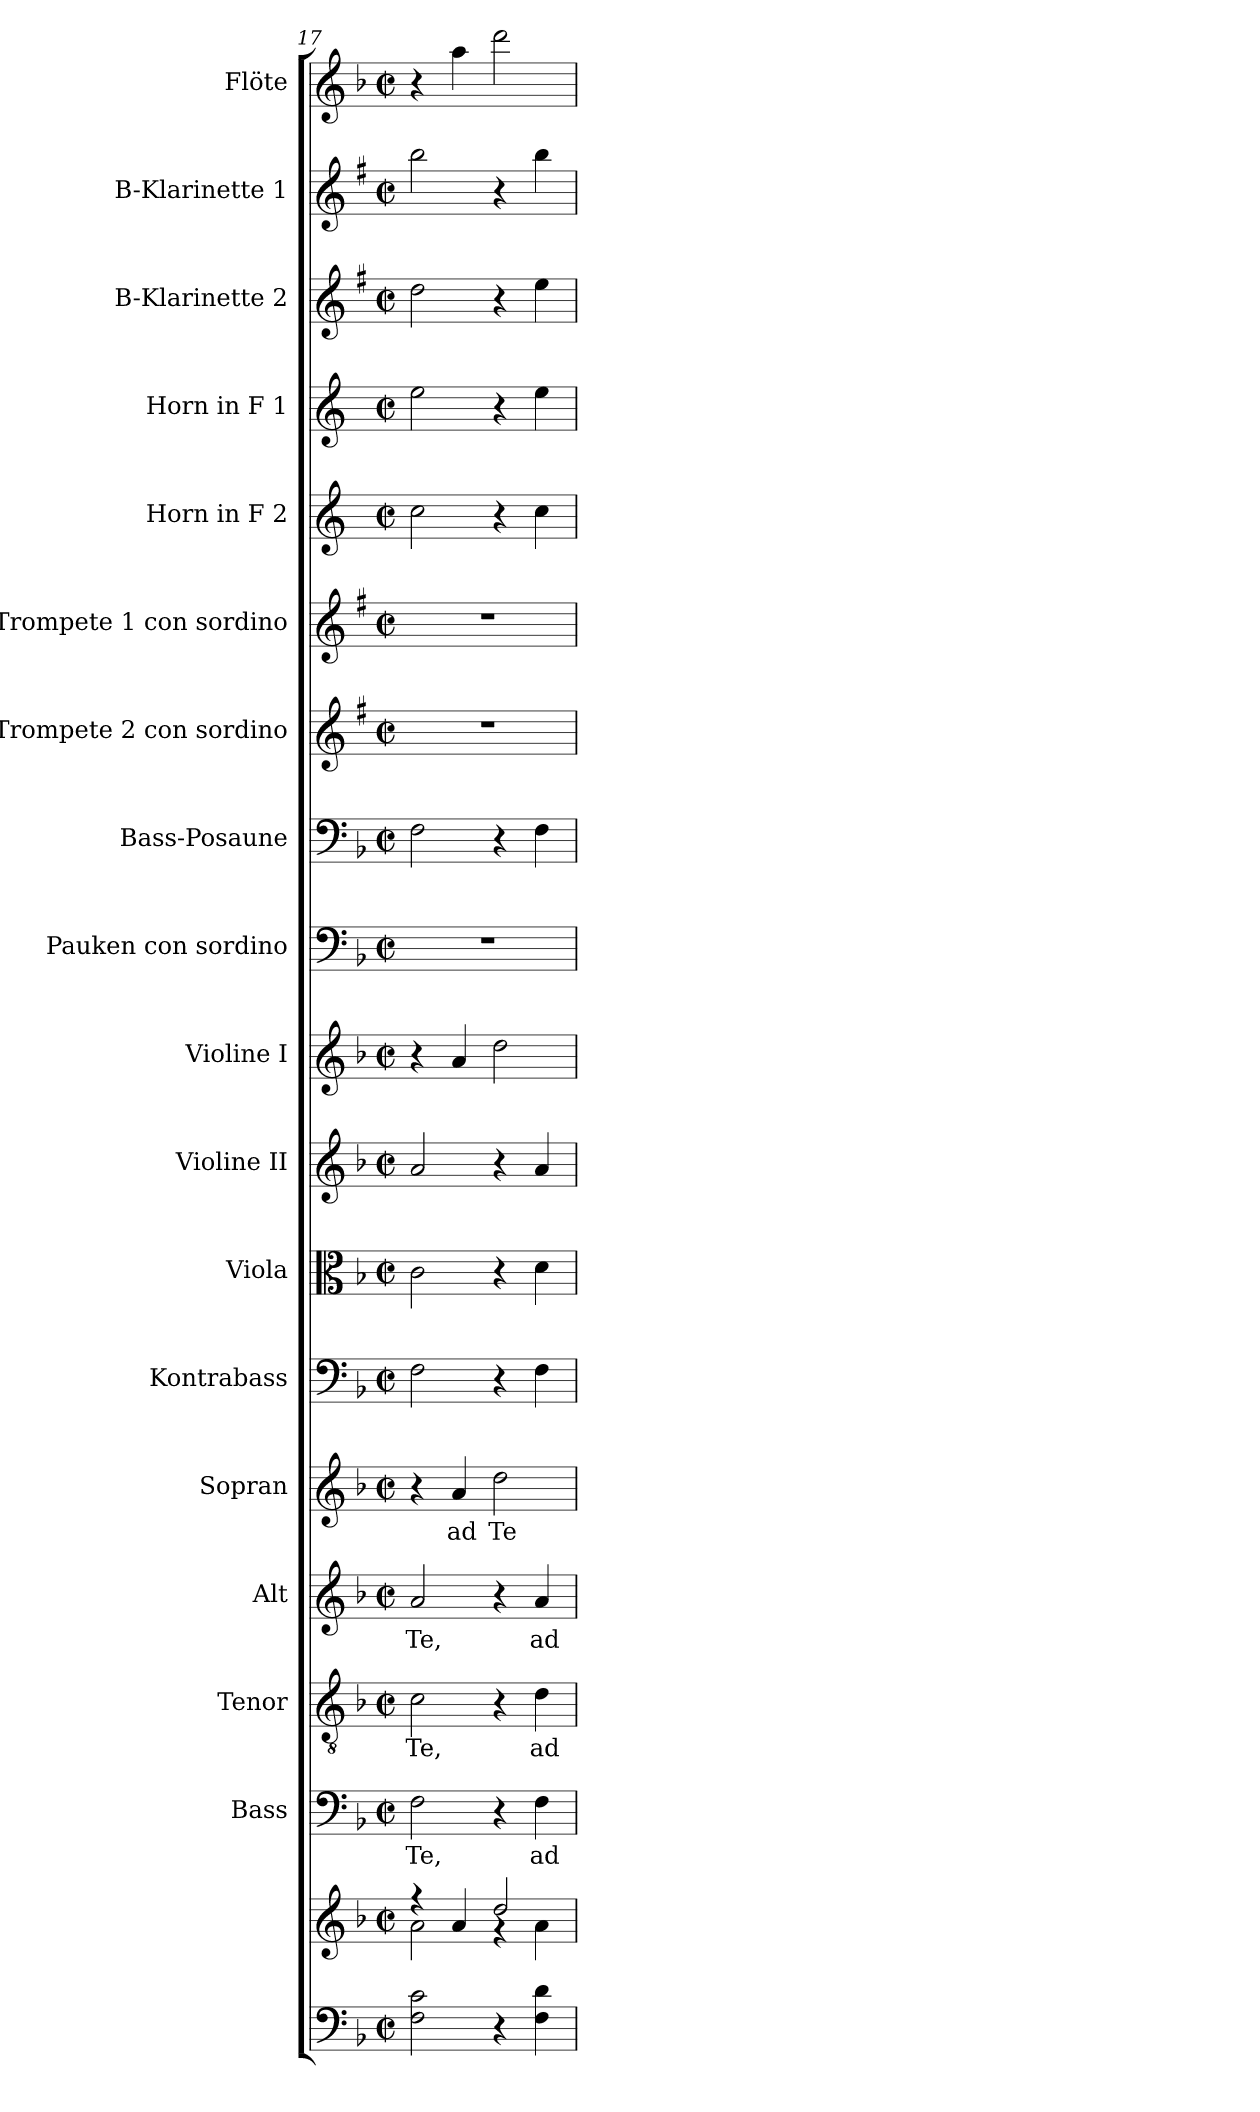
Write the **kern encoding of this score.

**kern	**kern	**kern	**text	**kern	**text	**kern	**text	**kern	**text	**kern	**kern	**kern	**kern	**kern	**kern	**kern	**kern	**kern	**kern	**kern	**kern	**kern
*part18	*part18	*part17	*part17	*part16	*part16	*part15	*part15	*part14	*part14	*part13	*part12	*part11	*part10	*part9	*part8	*part7	*part6	*part5	*part4	*part3	*part2	*part1
*staff19	*staff18	*staff17	*staff17	*staff16	*staff16	*staff15	*staff15	*staff14	*staff14	*staff13	*staff12	*staff11	*staff10	*staff9	*staff8	*staff7	*staff6	*staff5	*staff4	*staff3	*staff2	*staff1
*	*	*I"Bass	*	*I"Tenor	*	*I"Alt	*	*I"Sopran	*	*I"Kontrabass	*I"Viola	*I"Violine II	*I"Violine I	*I"Pauken con sordino	*I"Bass-Posaune	*I"B-Trompete 2 con sordino	*I"B-Trompete 1 con sordino	*I"Horn in F 2	*I"Horn in F 1	*I"B-Klarinette 2	*I"B-Klarinette 1	*I"Flöte
*	*	*I'B.	*	*I'T.	*	*I'A.	*	*I'S.	*	*I'Kb.	*I'Vla.	*I'Vl. II	*I'Vl. I	*I'Pk.	*I'B. Pos.	*I'B Trp. 2	*I'B Trp. 1	*	*	*I'B Kl. 2	*I'B Kl. 1	*I'Fl.
*clefF4	*clefG2	*clefF4	*	*clefGv2	*	*clefG2	*	*clefG2	*	*clefF4	*clefC3	*clefG2	*clefG2	*clefF4	*clefF4	*clefG2	*clefG2	*clefG2	*clefG2	*clefG2	*clefG2	*clefG2
*	*	*	*	*	*	*	*	*	*	*ITrd7c12	*	*	*	*	*	*ITrd1c2	*ITrd1c2	*ITrd4c7	*ITrd4c7	*ITrd1c2	*ITrd1c2	*
*k[b-]	*k[b-]	*k[b-]	*	*k[b-]	*	*k[b-]	*	*k[b-]	*	*k[b-]	*k[b-]	*k[b-]	*k[b-]	*k[b-]	*k[b-]	*k[b-]	*k[b-]	*k[b-]	*k[b-]	*k[b-]	*k[b-]	*k[b-]
*F:	*F:	*F:	*	*F:	*	*F:	*	*F:	*	*F:	*F:	*F:	*F:	*F:	*F:	*F:	*F:	*F:	*F:	*F:	*F:	*F:
*M2/2	*M2/2	*M2/2	*	*M2/2	*	*M2/2	*	*M2/2	*	*M2/2	*M2/2	*M2/2	*M2/2	*M2/2	*M2/2	*M2/2	*M2/2	*M2/2	*M2/2	*M2/2	*M2/2	*M2/2
*met(c|)	*met(c|)	*met(c|)	*	*met(c|)	*	*met(c|)	*	*met(c|)	*	*met(c|)	*met(c|)	*met(c|)	*met(c|)	*met(c|)	*met(c|)	*met(c|)	*met(c|)	*met(c|)	*met(c|)	*met(c|)	*met(c|)	*met(c|)
=17	=17	=17	=17	=17	=17	=17	=17	=17	=17	=17	=17	=17	=17	=17	=17	=17	=17	=17	=17	=17	=17	=17
*	*^	*	*	*	*	*	*	*	*	*	*	*	*	*	*	*	*	*	*	*	*	*
!	!	!	!	!LO:LY:b	!	!LO:LY:b	!	!LO:LY:b	!	!	!	!	!	!	!	!	!	!	!	!	!	!	!
2F\ 2c\	4rff	2a\	2F\	Te,	2c\	Te,	2a/	Te,	4r	.	2FF\	2c\	2a/	4r	1r	2F\	1r	1r	2f\	2a\	2cc\	2aa\	4r
!	!	!	!	!	!	!	!	!	!	!LO:LY:b	!	!	!	!	!	!	!	!	!	!	!	!	!
.	4a/	.	.	.	.	.	.	.	4a/	ad	.	.	.	4a/	.	.	.	.	.	.	.	.	4aa\
!	!	!	!	!	!	!	!	!	!	!LO:LY:b	!	!	!	!	!	!	!	!	!	!	!	!	!
4r	2dd/	4rf	4r	.	4r	.	4r	.	2dd\	Te	4r	4r	4r	2dd\	.	4r	.	.	4r	4r	4r	4r	2ddd\
!	!	!	!	!LO:LY:b	!	!LO:LY:b	!	!LO:LY:b	!	!	!	!	!	!	!	!	!	!	!	!	!	!	!
4F\ 4d\	.	4a\	4F\	ad	4d\	ad	4a/	ad	.	.	4FF\	4d\	4a/	.	.	4F\	.	.	4f\	4a\	4dd\	4aa\	.
*	*v	*v	*	*	*	*	*	*	*	*	*	*	*	*	*	*	*	*	*	*	*	*	*
=	=	=	=	=	=	=	=	=	=	=	=	=	=	=	=	=	=	=	=	=	=	=
*-	*-	*-	*-	*-	*-	*-	*-	*-	*-	*-	*-	*-	*-	*-	*-	*-	*-	*-	*-	*-	*-	*-
